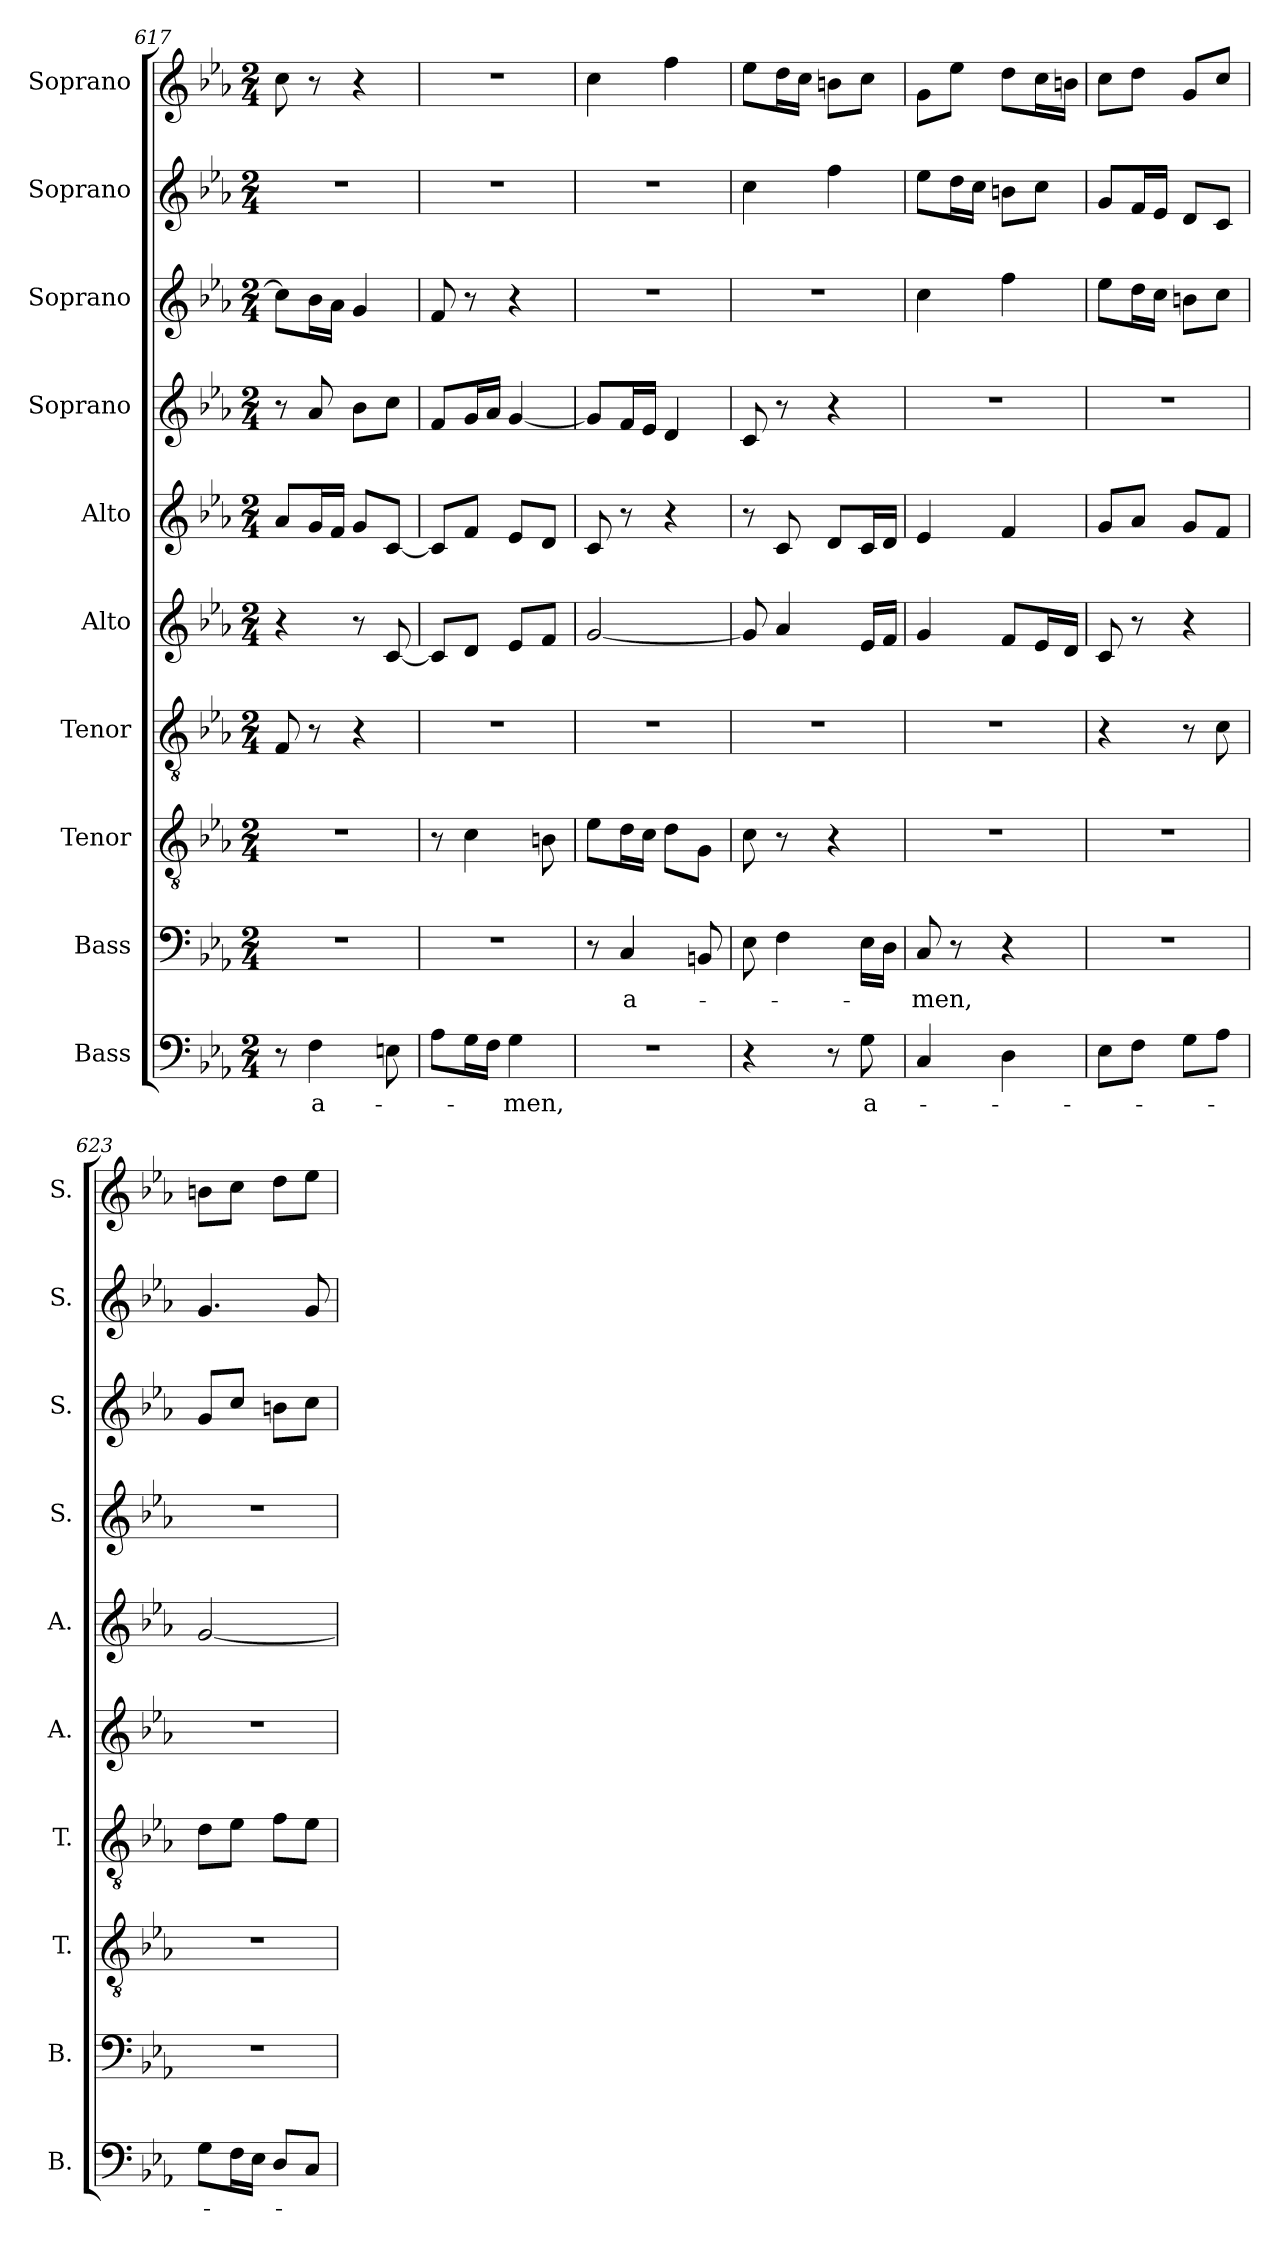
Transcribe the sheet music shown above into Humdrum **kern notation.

**kern	**text	**kern	**text	**kern	**kern	**kern	**kern	**kern	**kern	**kern	**kern
*part10	*part10	*part9	*part9	*part8	*part7	*part6	*part5	*part4	*part3	*part2	*part1
*staff10	*staff10	*staff9	*staff9	*staff8	*staff7	*staff6	*staff5	*staff4	*staff3	*staff2	*staff1
*I"Bass	*	*I"Bass	*	*I"Tenor	*I"Tenor	*I"Alto	*I"Alto	*I"Soprano	*I"Soprano	*I"Soprano	*I"Soprano
*I'B.	*	*I'B.	*	*I'T.	*I'T.	*I'A.	*I'A.	*I'S.	*I'S.	*I'S.	*I'S.
*clefF4	*	*clefF4	*	*clefGv2	*clefGv2	*clefG2	*clefG2	*clefG2	*clefG2	*clefG2	*clefG2
*k[b-e-a-]	*	*k[b-e-a-]	*	*k[b-e-a-]	*k[b-e-a-]	*k[b-e-a-]	*k[b-e-a-]	*k[b-e-a-]	*k[b-e-a-]	*k[b-e-a-]	*k[b-e-a-]
*M2/4	*	*M2/4	*	*M2/4	*M2/4	*M2/4	*M2/4	*M2/4	*M2/4	*M2/4	*M2/4
=617	=617	=617	=617	=617	=617	=617	=617	=617	=617	=617	=617
8r	.	2r	.	2r	8F/	4r	8a-/L	8r	8cc\L]	2r	8cc\
4F\	a-	.	.	.	8r	.	16g/L	8a-/	16b-\L	.	8r
.	.	.	.	.	.	.	16f/JJ	.	16a-\JJ	.	.
.	.	.	.	.	4r	8r	8g/L	8b-\L	4g/	.	4r
8En\	.	.	.	.	.	[8c/	[8c/J	8cc\J	.	.	.
=618	=618	=618	=618	=618	=618	=618	=618	=618	=618	=618	=618
8A-\L	.	2r	.	8r	2r	8c/L]	8c/L]	8f/L	8f/	2r	2r
16G\L	.	.	.	4c\	.	8d/J	8f/J	16g/L	8r	.	.
16F\JJ	.	.	.	.	.	.	.	16a-/JJ	.	.	.
4G\	-men,	.	.	.	.	8e-/L	8e-/L	[4g/	4r	.	.
.	.	.	.	8Bn\	.	8f/J	8d/J	.	.	.	.
=619	=619	=619	=619	=619	=619	=619	=619	=619	=619	=619	=619
2r	.	8r	.	8e-\L	2r	[2g/	8c/	8g/L]	2r	2r	4cc\
.	.	4C/	a-	16d\L	.	.	8r	16f/L	.	.	.
.	.	.	.	16c\JJ	.	.	.	16e-/JJ	.	.	.
.	.	.	.	8d\L	.	.	4r	4d/	.	.	4ff\
.	.	8BBn/	.	8G\J	.	.	.	.	.	.	.
!!LO:PB:g=z
=620	=620	=620	=620	=620	=620	=620	=620	=620	=620	=620	=620
4r	.	8E-\	.	8c\	2r	8g/]	8r	8c/	2r	4cc\	8ee-\L
.	.	4F\	.	8r	.	4a-/	8c/	8r	.	.	16dd\L
.	.	.	.	.	.	.	.	.	.	.	16cc\JJ
8r	.	.	.	4r	.	.	8d/L	4r	.	4ff\	8bn\L
8G\	a-	16E-\LL	.	.	.	16e-/LL	16c/L	.	.	.	8cc\J
.	.	16D\JJ	.	.	.	16f/JJ	16d/JJ	.	.	.	.
=621	=621	=621	=621	=621	=621	=621	=621	=621	=621	=621	=621
4C/	.	8C/	-men,	2r	2r	4g/	4e-/	2r	4cc\	8ee-\L	8g\L
.	.	8r	.	.	.	.	.	.	.	16dd\L	8ee-\J
.	.	.	.	.	.	.	.	.	.	16cc\JJ	.
4D\	.	4r	.	.	.	8f/L	4f/	.	4ff\	8bn\L	8dd\L
.	.	.	.	.	.	16e-/L	.	.	.	8cc\J	16cc\L
.	.	.	.	.	.	16d/JJ	.	.	.	.	16bn\JJ
=622	=622	=622	=622	=622	=622	=622	=622	=622	=622	=622	=622
8E-\L	.	2r	.	2r	4r	8c/	8g/L	2r	8ee-\L	8g/L	8cc\L
8F\J	.	.	.	.	.	8r	8a-/J	.	16dd\L	16f/L	8dd\J
.	.	.	.	.	.	.	.	.	16cc\JJ	16e-/JJ	.
8G\L	.	.	.	.	8r	4r	8g/L	.	8bn\L	8d/L	8g/L
8A-\J	.	.	.	.	8c\	.	8f/J	.	8cc\J	8c/J	8cc/J
=623	=623	=623	=623	=623	=623	=623	=623	=623	=623	=623	=623
8G\L	.	2r	.	2r	8d\L	2r	[2g/	2r	8g/L	4.g/	8bn\L
16F\L	.	.	.	.	8e-\J	.	.	.	8cc/J	.	8cc\J
16E-\JJ	.	.	.	.	.	.	.	.	.	.	.
8D/L	.	.	.	.	8f\L	.	.	.	8bn\L	.	8dd\L
8C/J	.	.	.	.	8e-\J	.	.	.	8cc\J	8g/	8ee-\J
=	=	=	=	=	=	=	=	=	=	=	=
*-	*-	*-	*-	*-	*-	*-	*-	*-	*-	*-	*-
